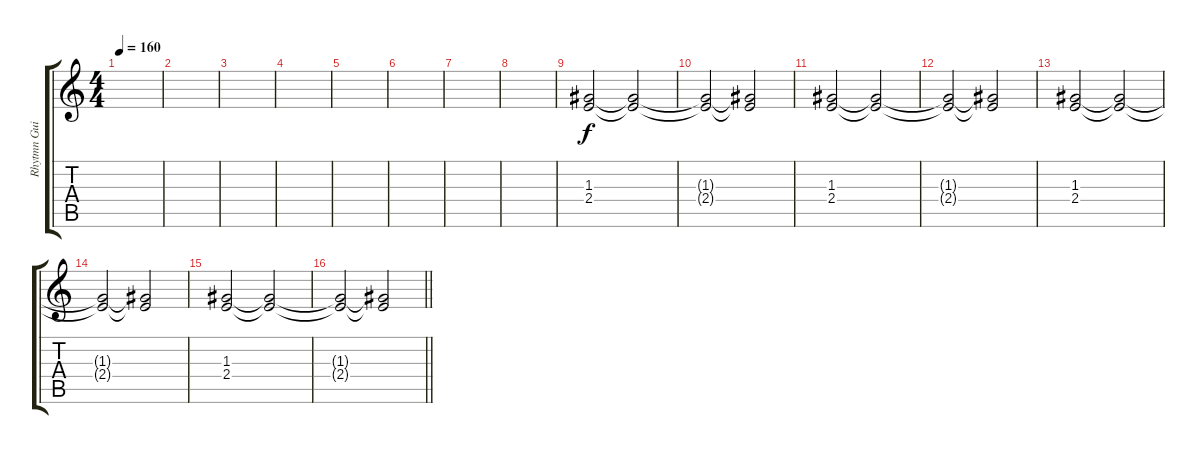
\track ("Rhytmn Guitar - Gotoh" "Rhytmn Gui") {instrument distortionguitar}
\staff {score tabs}
\tuning (E4 B3 G3 D3 A2 E2) {hide}
\ts (4 4)
\tempo 160
\clef g2
\ks c
|
|
|
|
|
|
|
|
(1.3 2.4).2 (1.3{t} 2.4{t}).2 |
(1.3{t} 2.4{t}).2 (1.3{t} 2.4{t}).2 |
(1.3 2.4).2 (1.3{t} 2.4{t}).2 |
(1.3{t} 2.4{t}).2 (1.3{t} 2.4{t}).2 |
(1.3 2.4).2 (1.3{t} 2.4{t}).2 |
(1.3{t} 2.4{t}).2 (1.3{t} 2.4{t}).2 |
(1.3 2.4).2 (1.3{t} 2.4{t}).2 |
\barLineRight lightlight
(1.3{t} 2.4{t}).2 (1.3{t} 2.4{t}).2
